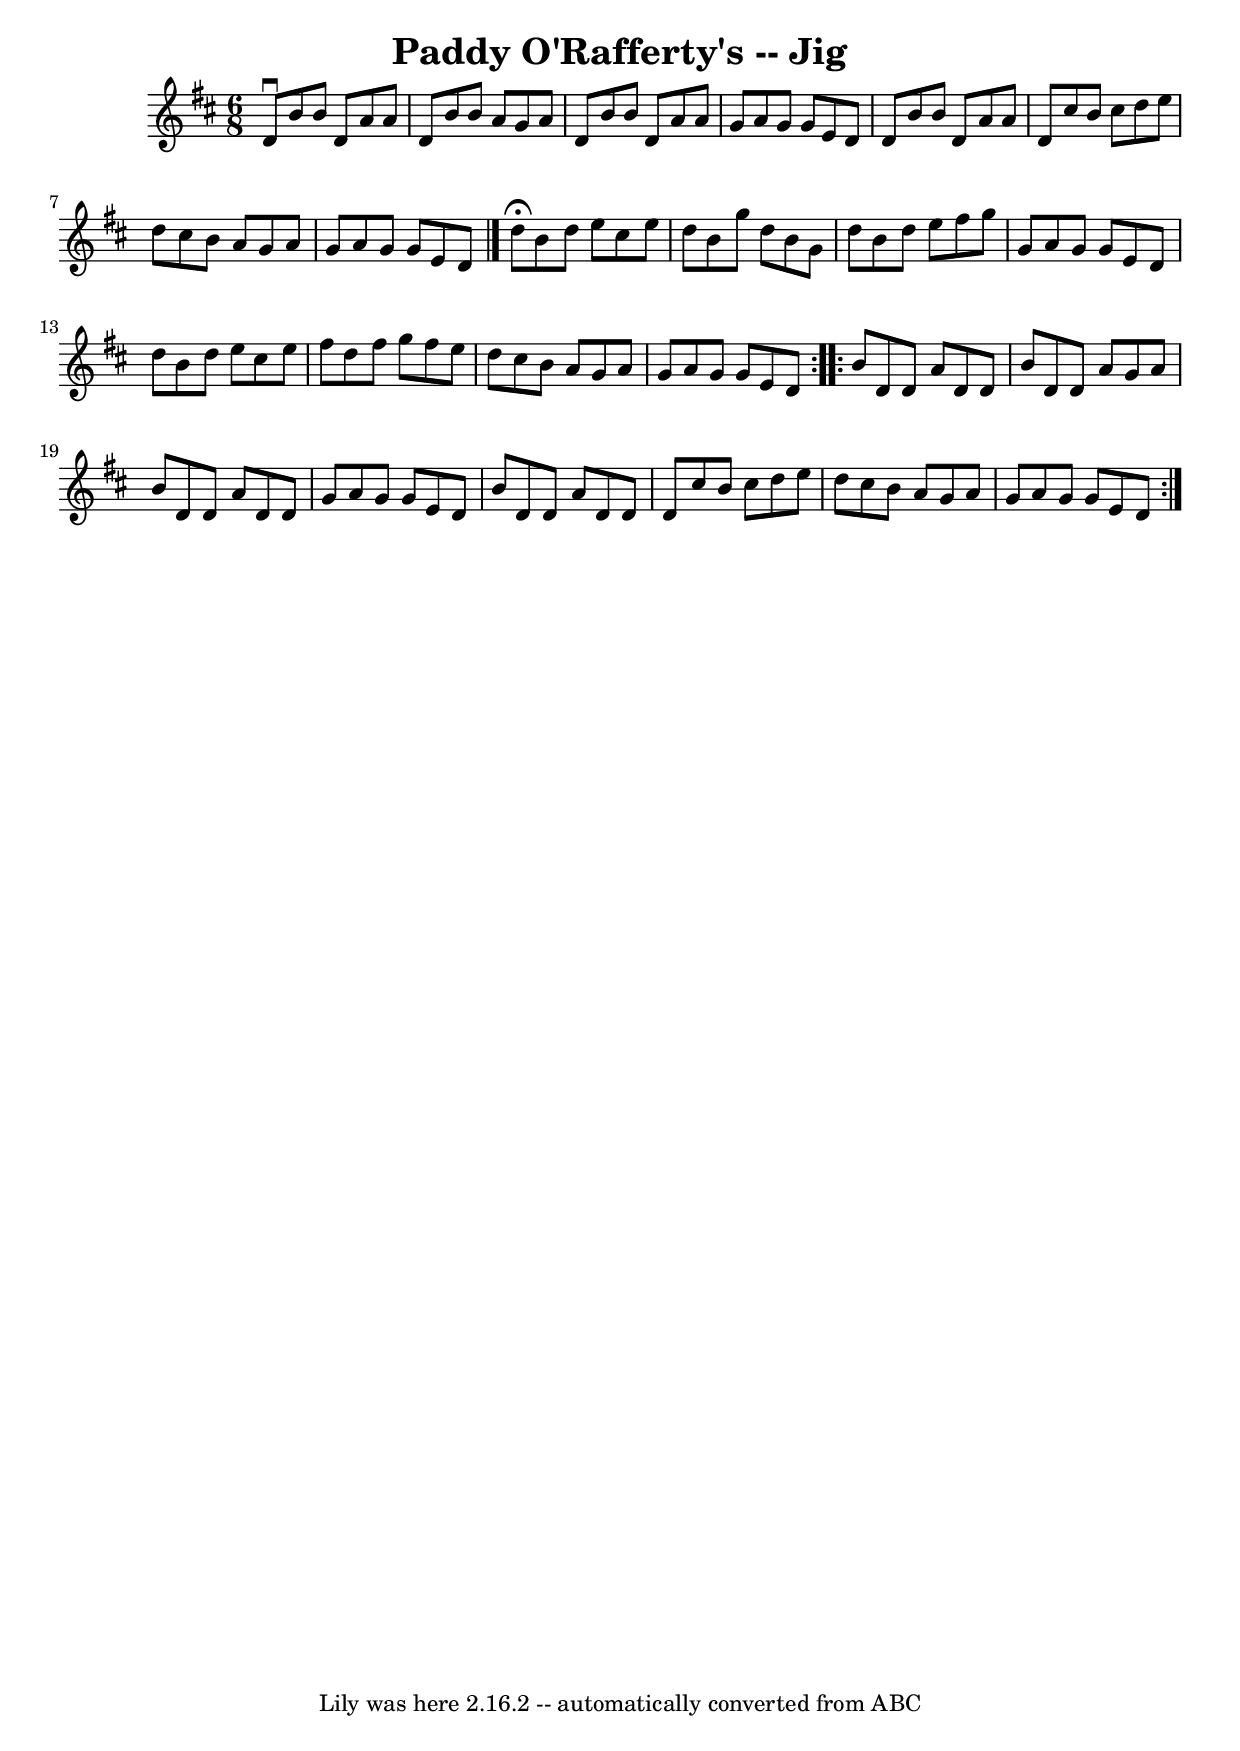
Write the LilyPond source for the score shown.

\version "2.7.40"
\include "Mammoth.ily"
\header {
	book = "Ryan's Mammoth Collection"
	crossRefNumber = "1"
	footnotes = "\\\\85 435\\\\it sounds better with one sharp"
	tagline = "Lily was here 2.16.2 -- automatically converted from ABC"
	title = "Paddy O'Rafferty's -- Jig"
}
voicedefault =  {
\set Score.defaultBarType = "empty"

\time 6/8 \key g \lydian d'8^\downbow b'8 b'8 d'8 a'8 a'8    
|
 d'8 b'8 b'8 a'8 g'8 a'8    |
 d'8 b'8    
b'8 d'8 a'8 a'8    |
 g'8 a'8 g'8 g'8 e'8 d'8   
 |
 d'8 b'8 b'8 d'8 a'8 a'8    |
 d'8    
cis''8 b'8 cis''8 d''8 e''8    |
 d''8 cis''8 b'8    
a'8 g'8 a'8    |
 g'8 a'8 g'8 g'8 e'8 d'8    
\bar "|."     \repeat volta 2 { d''8^\fermata b'8 d''8 e''8    
cis''8 e''8    |
 d''8 b'8 g''8 d''8 b'8 g'8    
|
 d''8 b'8 d''8 e''8 fis''8 g''8    |
 g'8    
a'8 g'8 g'8 e'8 d'8    |
 d''8 b'8 d''8 e''8    
cis''8 e''8    |
 fis''8 d''8 fis''8 g''8 fis''8 e''8 
   |
 d''8 cis''8 b'8 a'8 g'8 a'8    |
 g'8    
a'8 g'8 g'8 e'8 d'8    }     \repeat volta 2 { b'8 d'8 d'8  
 a'8 d'8 d'8    |
 b'8 d'8 d'8 a'8 g'8 a'8    
|
 b'8 d'8 d'8 a'8 d'8 d'8    |
 g'8 a'8    
g'8 g'8 e'8 d'8    |
 b'8 d'8 d'8 a'8 d'8 d'8 
   |
 d'8 cis''8 b'8 cis''8 d''8 e''8    |
 d''8 
 cis''8 b'8 a'8 g'8 a'8    |
 g'8 a'8 g'8 g'8    
e'8 d'8      }   
}

\score{
    <<

	\context Staff="default"
	{
	    \voicedefault 
	}

    >>
	\layout {
	}
	\midi {}
}
